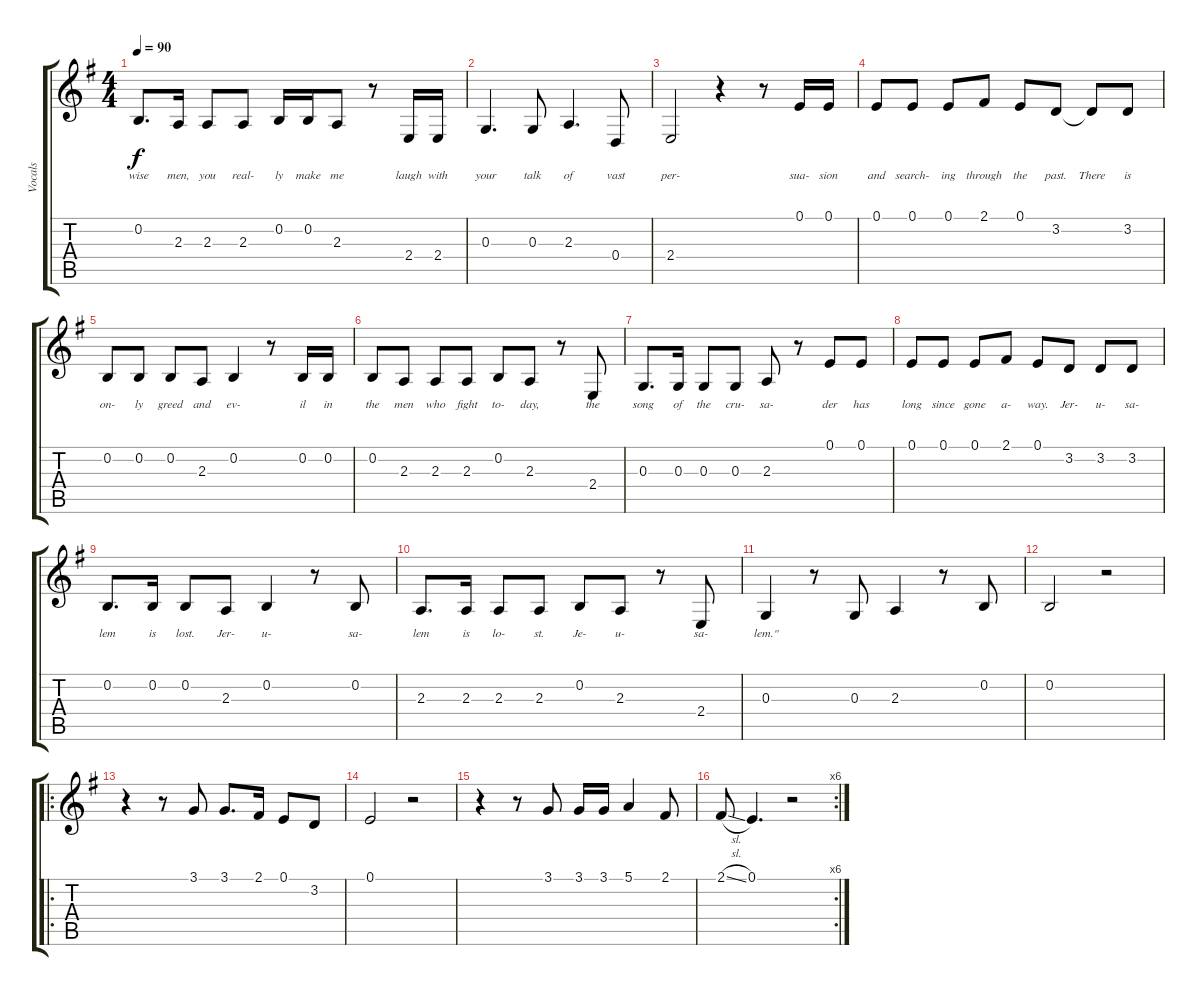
\track ("Vocals" "Vocals") {instrument pad4choir}
\staff {score tabs}
\tuning (E4 B3 G3 D3 A2 E2) {hide}
\ts (4 4)
\tempo 90
\clef g2
\ks g
0.2.8{d lyrics (0 "wise") lyrics (1 "") lyrics (2 "") lyrics (3 "") lyrics (4 "") dy f} 2.3.16{lyrics (0 "men,") lyrics (1 "") lyrics (2 "") lyrics (3 "") lyrics (4 "")} 2.3.8{lyrics (0 "you") lyrics (1 "") lyrics (2 "") lyrics (3 "") lyrics (4 "")} 2.3.8{lyrics (0 "real-") lyrics (1 "") lyrics (2 "") lyrics (3 "") lyrics (4 "")} 0.2.16{lyrics (0 "ly") lyrics (1 "") lyrics (2 "") lyrics (3 "") lyrics (4 "")} 0.2.16{lyrics (0 "make") lyrics (1 "") lyrics (2 "") lyrics (3 "") lyrics (4 "")} 2.3.8{lyrics (0 "me") lyrics (1 "") lyrics (2 "") lyrics (3 "") lyrics (4 "")} r.8 2.4.16{lyrics (0 "laugh") lyrics (1 "") lyrics (2 "") lyrics (3 "") lyrics (4 "")} 2.4.16{lyrics (0 "with") lyrics (1 "") lyrics (2 "") lyrics (3 "") lyrics (4 "")} |
0.3.4{d lyrics (0 "your") lyrics (1 "") lyrics (2 "") lyrics (3 "") lyrics (4 "")} 0.3.8{lyrics (0 "talk") lyrics (1 "") lyrics (2 "") lyrics (3 "") lyrics (4 "")} 2.3.4{d lyrics (0 "of") lyrics (1 "") lyrics (2 "") lyrics (3 "") lyrics (4 "")} 0.4.8{lyrics (0 "vast") lyrics (1 "") lyrics (2 "") lyrics (3 "") lyrics (4 "")} |
2.4.2{lyrics (0 "per-") lyrics (1 "") lyrics (2 "") lyrics (3 "") lyrics (4 "")} r.4 r.8 0.1.16{lyrics (0 "sua-") lyrics (1 "") lyrics (2 "") lyrics (3 "") lyrics (4 "")} 0.1.16{lyrics (0 "sion") lyrics (1 "") lyrics (2 "") lyrics (3 "") lyrics (4 "")} |
0.1.8{lyrics (0 "and") lyrics (1 "") lyrics (2 "") lyrics (3 "") lyrics (4 "")} 0.1.8{lyrics (0 "search-") lyrics (1 "") lyrics (2 "") lyrics (3 "") lyrics (4 "")} 0.1.8{lyrics (0 "ing") lyrics (1 "") lyrics (2 "") lyrics (3 "") lyrics (4 "")} 2.1.8{lyrics (0 "through") lyrics (1 "") lyrics (2 "") lyrics (3 "") lyrics (4 "")} 0.1.8{lyrics (0 "the") lyrics (1 "") lyrics (2 "") lyrics (3 "") lyrics (4 "")} 3.2.8{lyrics (0 "past.") lyrics (1 "") lyrics (2 "") lyrics (3 "") lyrics (4 "")} 3.2{t}.8{lyrics (0 "There") lyrics (1 "") lyrics (2 "") lyrics (3 "") lyrics (4 "")} 3.2.8{lyrics (0 "is") lyrics (1 "") lyrics (2 "") lyrics (3 "") lyrics (4 "")} |
0.2.8{lyrics (0 "on-") lyrics (1 "") lyrics (2 "") lyrics (3 "") lyrics (4 "")} 0.2.8{lyrics (0 "ly") lyrics (1 "") lyrics (2 "") lyrics (3 "") lyrics (4 "")} 0.2.8{lyrics (0 "greed") lyrics (1 "") lyrics (2 "") lyrics (3 "") lyrics (4 "")} 2.3.8{lyrics (0 "and") lyrics (1 "") lyrics (2 "") lyrics (3 "") lyrics (4 "")} 0.2.4{lyrics (0 "ev-") lyrics (1 "") lyrics (2 "") lyrics (3 "") lyrics (4 "")} r.8 0.2.16{lyrics (0 "il") lyrics (1 "") lyrics (2 "") lyrics (3 "") lyrics (4 "")} 0.2.16{lyrics (0 "in") lyrics (1 "") lyrics (2 "") lyrics (3 "") lyrics (4 "")} |
0.2.8{lyrics (0 "the") lyrics (1 "") lyrics (2 "") lyrics (3 "") lyrics (4 "")} 2.3.8{lyrics (0 "men") lyrics (1 "") lyrics (2 "") lyrics (3 "") lyrics (4 "")} 2.3.8{lyrics (0 "who") lyrics (1 "") lyrics (2 "") lyrics (3 "") lyrics (4 "")} 2.3.8{lyrics (0 "fight") lyrics (1 "") lyrics (2 "") lyrics (3 "") lyrics (4 "")} 0.2.8{lyrics (0 "to-") lyrics (1 "") lyrics (2 "") lyrics (3 "") lyrics (4 "")} 2.3.8{lyrics (0 "day,") lyrics (1 "") lyrics (2 "") lyrics (3 "") lyrics (4 "")} r.8 2.4.8{lyrics (0 "the") lyrics (1 "") lyrics (2 "") lyrics (3 "") lyrics (4 "")} |
0.3.8{d lyrics (0 "song") lyrics (1 "") lyrics (2 "") lyrics (3 "") lyrics (4 "")} 0.3.16{lyrics (0 "of") lyrics (1 "") lyrics (2 "") lyrics (3 "") lyrics (4 "")} 0.3.8{lyrics (0 "the") lyrics (1 "") lyrics (2 "") lyrics (3 "") lyrics (4 "")} 0.3.8{lyrics (0 "cru-") lyrics (1 "") lyrics (2 "") lyrics (3 "") lyrics (4 "")} 2.3.8{lyrics (0 "sa-") lyrics (1 "") lyrics (2 "") lyrics (3 "") lyrics (4 "")} r.8 0.1.8{lyrics (0 "der") lyrics (1 "") lyrics (2 "") lyrics (3 "") lyrics (4 "")} 0.1.8{lyrics (0 "has") lyrics (1 "") lyrics (2 "") lyrics (3 "") lyrics (4 "")} |
0.1.8{lyrics (0 "long") lyrics (1 "") lyrics (2 "") lyrics (3 "") lyrics (4 "")} 0.1.8{lyrics (0 "since") lyrics (1 "") lyrics (2 "") lyrics (3 "") lyrics (4 "")} 0.1.8{lyrics (0 "gone") lyrics (1 "") lyrics (2 "") lyrics (3 "") lyrics (4 "")} 2.1.8{lyrics (0 "a-") lyrics (1 "") lyrics (2 "") lyrics (3 "") lyrics (4 "")} 0.1.8{lyrics (0 "way.") lyrics (1 "") lyrics (2 "") lyrics (3 "") lyrics (4 "")} 3.2.8{lyrics (0 "Jer-") lyrics (1 "") lyrics (2 "") lyrics (3 "") lyrics (4 "")} 3.2.8{lyrics (0 "u-") lyrics (1 "") lyrics (2 "") lyrics (3 "") lyrics (4 "")} 3.2.8{lyrics (0 "sa-") lyrics (1 "") lyrics (2 "") lyrics (3 "") lyrics (4 "")} |
0.2.8{d lyrics (0 "lem") lyrics (1 "") lyrics (2 "") lyrics (3 "") lyrics (4 "")} 0.2.16{lyrics (0 "is") lyrics (1 "") lyrics (2 "") lyrics (3 "") lyrics (4 "")} 0.2.8{lyrics (0 "lost.") lyrics (1 "") lyrics (2 "") lyrics (3 "") lyrics (4 "")} 2.3.8{lyrics (0 "Jer-") lyrics (1 "") lyrics (2 "") lyrics (3 "") lyrics (4 "")} 0.2.4{lyrics (0 "u-") lyrics (1 "") lyrics (2 "") lyrics (3 "") lyrics (4 "")} r.8 0.2.8{lyrics (0 "sa-") lyrics (1 "") lyrics (2 "") lyrics (3 "") lyrics (4 "")} |
2.3.8{d lyrics (0 "lem") lyrics (1 "") lyrics (2 "") lyrics (3 "") lyrics (4 "")} 2.3.16{lyrics (0 "is") lyrics (1 "") lyrics (2 "") lyrics (3 "") lyrics (4 "")} 2.3.8{lyrics (0 "lo-") lyrics (1 "") lyrics (2 "") lyrics (3 "") lyrics (4 "")} 2.3.8{lyrics (0 "st.") lyrics (1 "") lyrics (2 "") lyrics (3 "") lyrics (4 "")} 0.2.8{lyrics (0 "Je-") lyrics (1 "") lyrics (2 "") lyrics (3 "") lyrics (4 "")} 2.3.8{lyrics (0 "u-") lyrics (1 "") lyrics (2 "") lyrics (3 "") lyrics (4 "")} r.8 2.4.8{lyrics (0 "sa-") lyrics (1 "") lyrics (2 "") lyrics (3 "") lyrics (4 "")} |
0.3.4{lyrics (0 "lem.\"") lyrics (1 "") lyrics (2 "") lyrics (3 "") lyrics (4 "")} r.8 0.3.8 2.3.4 r.8 0.2.8 |
0.2.2 r.2 |
\ro
r.4 r.8 3.1.8 3.1.8{d} 2.1.16 0.1.8 3.2.8 |
0.1.2 r.2 |
r.4 r.8 3.1.8 3.1.16 3.1.16 5.1.4 2.1.8 |
\rc 6
2.1{sl}.8 0.1.4{d} r.2
